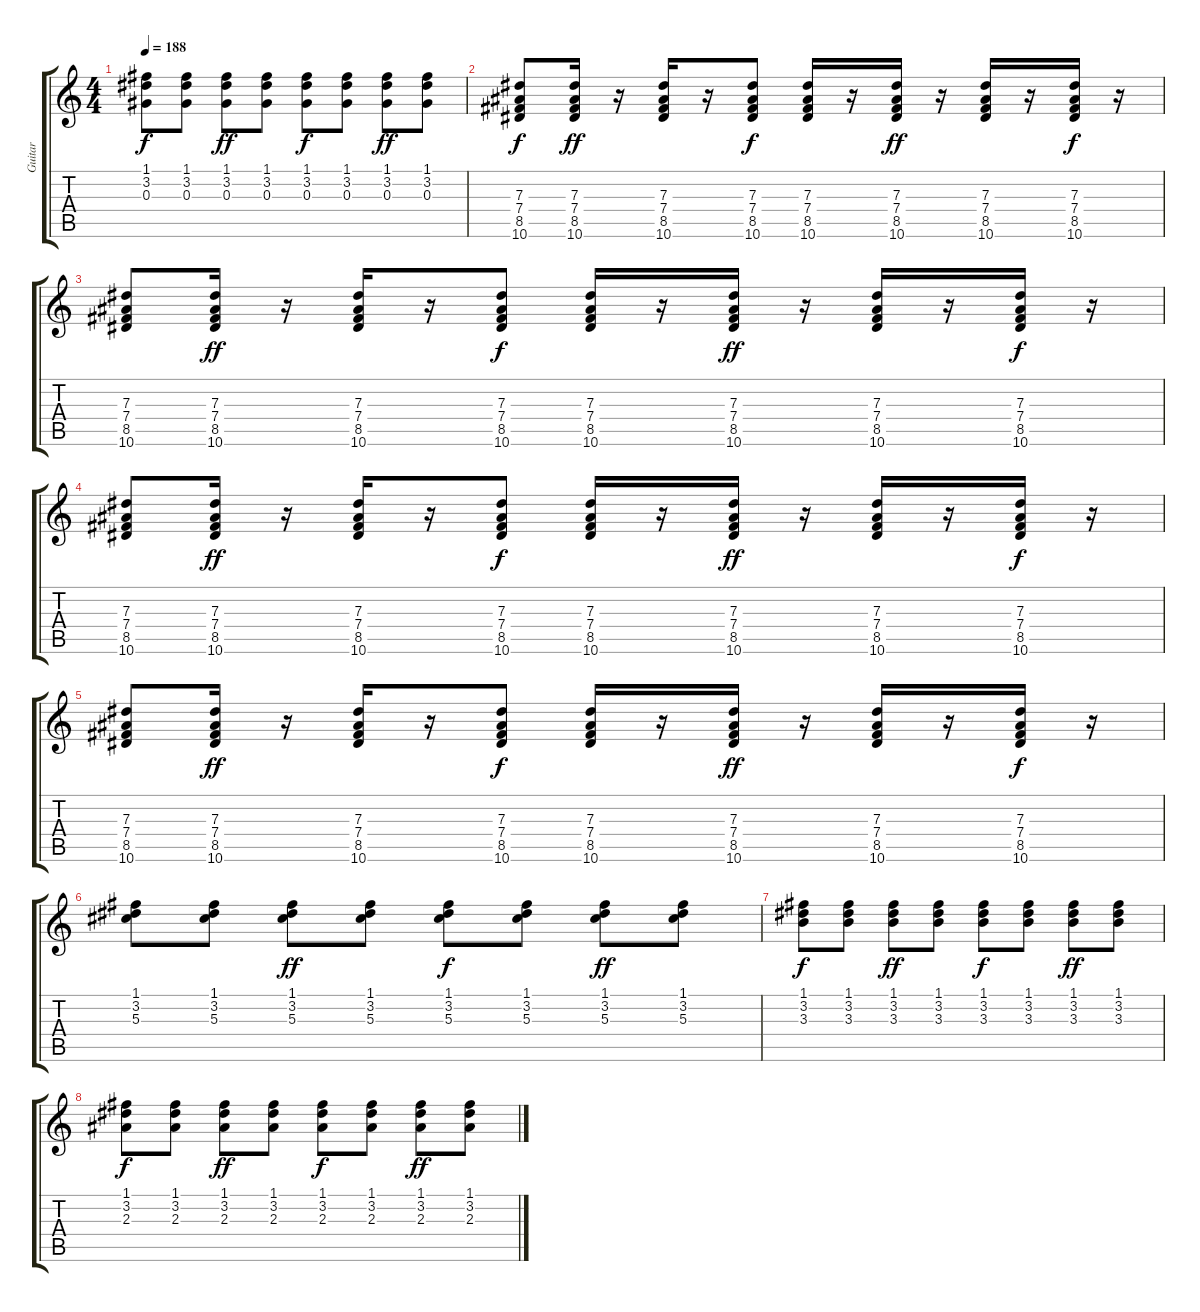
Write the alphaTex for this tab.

\track ("Guitar" "Guitar") {instrument overdrivenguitar}
\staff {score tabs}
\tuning (F4 C4 Ab3 Eb3 Bb2 F2) {hide}
\ts (4 4)
\tempo 188
\clef g2
\ks c
(1.1 3.2 0.3).8{dy f} (1.1 3.2 0.3).8 (1.1 3.2 0.3).8{dy ff} (1.1 3.2 0.3).8 (1.1 3.2 0.3).8{dy f} (1.1 3.2 0.3).8 (1.1 3.2 0.3).8{dy ff} (1.1 3.2 0.3).8 |
(7.3 7.4 8.5 10.6).8{dy f} (7.3 7.4 8.5 10.6).16{dy ff} r.16 (7.3 7.4 8.5 10.6).16 r.16 (7.3 7.4 8.5 10.6).8{dy f} (7.3 7.4 8.5 10.6).16 r.16 (7.3 7.4 8.5 10.6).16{dy ff} r.16 (7.3 7.4 8.5 10.6).16 r.16 (7.3 7.4 8.5 10.6).16{dy f} r.16 |
(7.3 7.4 8.5 10.6).8 (7.3 7.4 8.5 10.6).16{dy ff} r.16 (7.3 7.4 8.5 10.6).16 r.16 (7.3 7.4 8.5 10.6).8{dy f} (7.3 7.4 8.5 10.6).16 r.16 (7.3 7.4 8.5 10.6).16{dy ff} r.16 (7.3 7.4 8.5 10.6).16 r.16 (7.3 7.4 8.5 10.6).16{dy f} r.16 |
(7.3 7.4 8.5 10.6).8 (7.3 7.4 8.5 10.6).16{dy ff} r.16 (7.3 7.4 8.5 10.6).16 r.16 (7.3 7.4 8.5 10.6).8{dy f} (7.3 7.4 8.5 10.6).16 r.16 (7.3 7.4 8.5 10.6).16{dy ff} r.16 (7.3 7.4 8.5 10.6).16 r.16 (7.3 7.4 8.5 10.6).16{dy f} r.16 |
(7.3 7.4 8.5 10.6).8 (7.3 7.4 8.5 10.6).16{dy ff} r.16 (7.3 7.4 8.5 10.6).16 r.16 (7.3 7.4 8.5 10.6).8{dy f} (7.3 7.4 8.5 10.6).16 r.16 (7.3 7.4 8.5 10.6).16{dy ff} r.16 (7.3 7.4 8.5 10.6).16 r.16 (7.3 7.4 8.5 10.6).16{dy f} r.16 |
(1.1 3.2 5.3).8 (1.1 3.2 5.3).8 (1.1 3.2 5.3).8{dy ff} (1.1 3.2 5.3).8 (1.1 3.2 5.3).8{dy f} (1.1 3.2 5.3).8 (1.1 3.2 5.3).8{dy ff} (1.1 3.2 5.3).8 |
(1.1 3.2 3.3).8{dy f} (1.1 3.2 3.3).8 (1.1 3.2 3.3).8{dy ff} (1.1 3.2 3.3).8 (1.1 3.2 3.3).8{dy f} (1.1 3.2 3.3).8 (1.1 3.2 3.3).8{dy ff} (1.1 3.2 3.3).8 |
(1.1 3.2 2.3).8{dy f} (1.1 3.2 2.3).8 (1.1 3.2 2.3).8{dy ff} (1.1 3.2 2.3).8 (1.1 3.2 2.3).8{dy f} (1.1 3.2 2.3).8 (1.1 3.2 2.3).8{dy ff} (1.1 3.2 2.3).8
